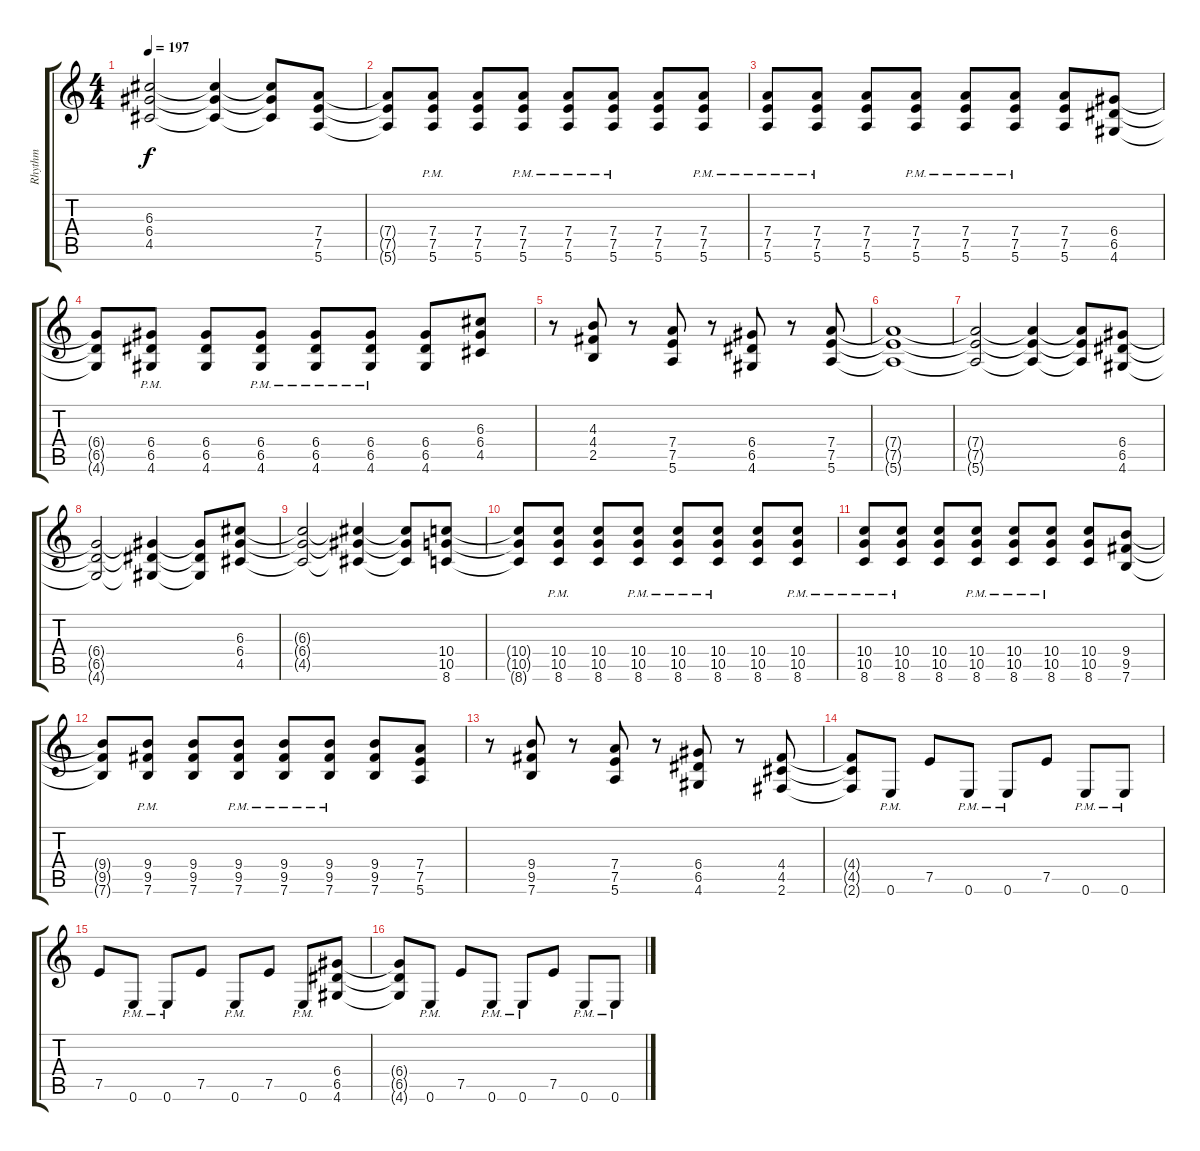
\track ("Rhythm" "Rhythm") {instrument overdrivenguitar}
\staff {score tabs}
\tuning (E4 B3 G3 D3 A2 E2) {hide}
\ts (4 4)
\tempo 197
\clef g2
\ks c
(6.3{t} 6.4{t} 4.5{t}).2{dy f} (6.3{t} 6.4{t} 4.5{t}).4 (6.3{t} 6.4{t} 4.5{t}).8 (7.4 7.5 5.6).8 |
(7.4{t} 7.5{t} 5.6{t}).8 (7.4{pm} 7.5{pm} 5.6{pm}).8 (7.4 7.5 5.6).8 (7.4{pm} 7.5{pm} 5.6{pm}).8 (7.4{pm} 7.5{pm} 5.6{pm}).8 (7.4{pm} 7.5{pm} 5.6{pm}).8 (7.4 7.5 5.6).8 (7.4{pm} 7.5{pm} 5.6{pm}).8 |
(7.4{pm} 7.5{pm} 5.6{pm}).8 (7.4{pm} 7.5{pm} 5.6{pm}).8 (7.4 7.5 5.6).8 (7.4{pm} 7.5{pm} 5.6{pm}).8 (7.4{pm} 7.5{pm} 5.6{pm}).8 (7.4{pm} 7.5{pm} 5.6{pm}).8 (7.4 7.5 5.6).8 (6.4 6.5 4.6).8 |
(6.4{t} 6.5{t} 4.6{t}).8 (6.4{pm} 6.5{pm} 4.6{pm}).8 (6.4 6.5 4.6).8 (6.4{pm} 6.5{pm} 4.6{pm}).8 (6.4{pm} 6.5{pm} 4.6{pm}).8 (6.4{pm} 6.5{pm} 4.6{pm}).8 (6.4 6.5 4.6).8 (6.3 6.4 4.5).8 |
r.8 (4.3 4.4 2.5).8 r.8 (7.4 7.5 5.6).8 r.8 (6.4 6.5 4.6).8 r.8 (7.4 7.5 5.6).8 |
\section ("" "")
(7.4{t} 7.5{t} 5.6{t}).1 |
(7.4{t} 7.5{t} 5.6{t}).2 (7.4{t} 7.5{t} 5.6{t}).4 (7.4{t} 7.5{t} 5.6{t}).8 (6.4 6.5 4.6).8 |
(6.4{t} 6.5{t} 4.6{t}).2 (6.4{t} 6.5{t} 4.6{t}).4 (6.4{t} 6.5{t} 4.6{t}).8 (6.3 6.4 4.5).8 |
(6.3{t} 6.4{t} 4.5{t}).2 (6.3{t} 6.4{t} 4.5{t}).4 (6.3{t} 6.4{t} 4.5{t}).8 (10.4 10.5 8.6).8 |
(10.4{t} 10.5{t} 8.6{t}).8 (10.4{pm} 10.5{pm} 8.6{pm}).8 (10.4 10.5 8.6).8 (10.4{pm} 10.5{pm} 8.6{pm}).8 (10.4{pm} 10.5{pm} 8.6{pm}).8 (10.4{pm} 10.5{pm} 8.6{pm}).8 (10.4 10.5 8.6).8 (10.4{pm} 10.5{pm} 8.6{pm}).8 |
(10.4{pm} 10.5{pm} 8.6{pm}).8 (10.4{pm} 10.5{pm} 8.6{pm}).8 (10.4 10.5 8.6).8 (10.4{pm} 10.5{pm} 8.6{pm}).8 (10.4{pm} 10.5{pm} 8.6{pm}).8 (10.4{pm} 10.5{pm} 8.6{pm}).8 (10.4 10.5 8.6).8 (9.4 9.5 7.6).8 |
(9.4{t} 9.5{t} 7.6{t}).8 (9.4{pm} 9.5{pm} 7.6{pm}).8 (9.4 9.5 7.6).8 (9.4{pm} 9.5{pm} 7.6{pm}).8 (9.4{pm} 9.5{pm} 7.6{pm}).8 (9.4{pm} 9.5{pm} 7.6{pm}).8 (9.4 9.5 7.6).8 (7.4 7.5 5.6).8 |
r.8 (9.4 9.5 7.6).8 r.8 (7.4 7.5 5.6).8 r.8 (6.4 6.5 4.6).8 r.8 (4.4 4.5 2.6).8 |
\section ("" "")
(4.4{t} 4.5{t} 2.6{t}).8 0.6{pm}.8 7.5.8 0.6{pm}.8 0.6{pm}.8 7.5.8 0.6{pm}.8 0.6{pm}.8 |
7.5.8 0.6{pm}.8 0.6{pm}.8 7.5.8 0.6{pm}.8 7.5.8 0.6{pm}.8 (6.4 6.5 4.6).8 |
(6.4{t} 6.5{t} 4.6{t}).8 0.6{pm}.8 7.5.8 0.6{pm}.8 0.6{pm}.8 7.5.8 0.6{pm}.8 0.6{pm}.8
